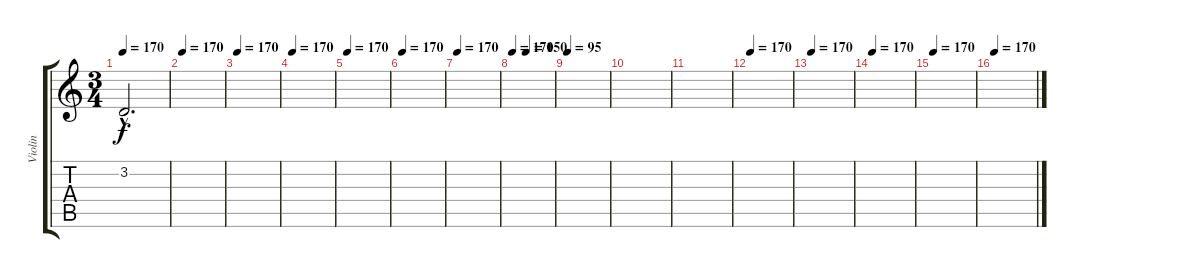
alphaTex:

\track ("Violin" "Violin") {instrument violin}
\staff {score tabs}
\tuning (E4 B3 G3 D3 A2 E2) {hide}
\ts (3 4)
\tempo 170
\clef g2
\ks c
3.2{hac}.2{d dy f} |
\tempo 170
|
\tempo 170
|
\tempo 170
|
\tempo 170
|
\tempo 170
|
\tempo 170
|
\tempo 170
\tempo (150 0.3333333333333333)
|
\tempo 95
|
|
|
\tempo 170
|
\tempo 170
|
\tempo 170
|
\tempo 170
|
\tempo 170
